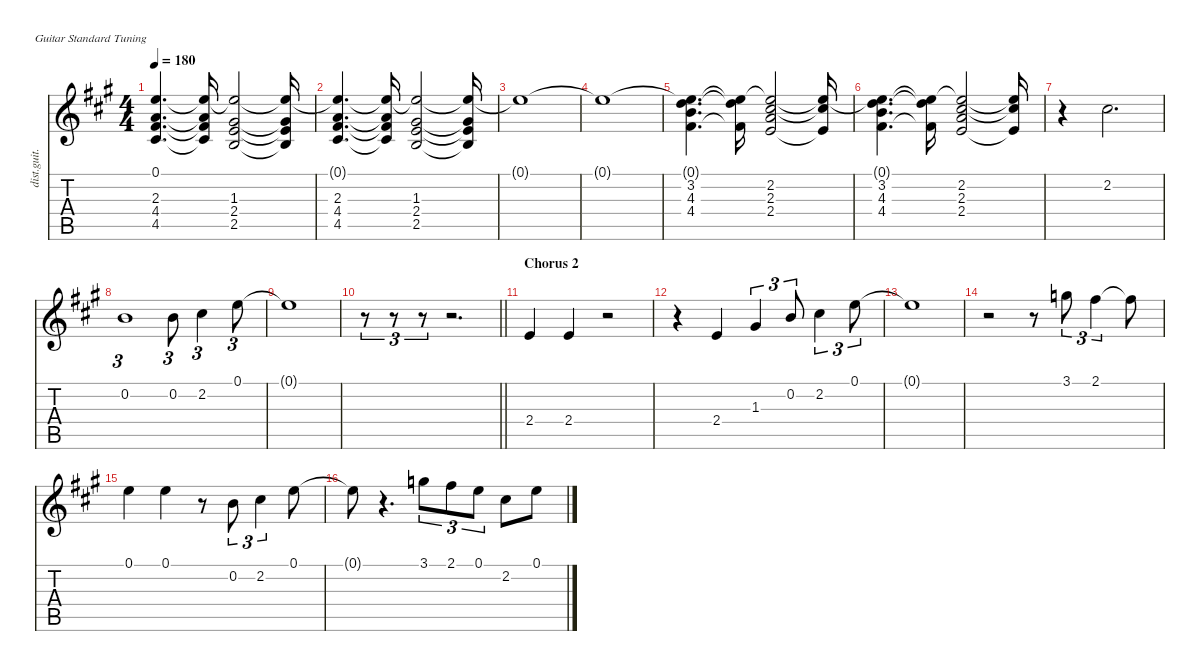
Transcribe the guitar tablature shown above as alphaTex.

\defaultSystemsLayout 4
\hideDynamics
\bracketExtendMode nobrackets
\otherSystemsTrackNameOrientation horizontal
\track ("Guitar" "dist.guit.") {instrument distortionguitar}
\staff {score tabs}
\tuning (E4 B3 G3 D3 A2 E2)
\ts (4 4)
\tempo 180
\clef g2
\ks a
(2.3{acc forcenatural} 4.4{acc #} 4.5{acc #} 0.1{t acc forcenatural}).4{d dy mf beam Up} (2.3{t acc forcenatural} 4.4{t acc #} 4.5{t acc #} 0.1{t acc forcenatural}).16{dy f beam Up} (1.3{acc #} 2.4{acc forcenatural} 2.5{acc forcenatural} 0.1{t acc forcenatural}).2{dy mf beam Up} (1.3{t acc #} 2.4{t acc forcenatural} 2.5{t acc forcenatural} 0.1{t acc forcenatural}).16{dy f beam Up} |
(2.3{acc forcenatural} 4.4{acc #} 4.5{acc #} 0.1{t acc forcenatural}).4{d dy mf beam Up} (2.3{t acc forcenatural} 4.4{t acc #} 4.5{t acc #} 0.1{t acc forcenatural}).16{dy f beam Up} (1.3{acc #} 2.4{acc forcenatural} 2.5{acc forcenatural} 0.1{t acc forcenatural}).2{dy mf beam Up} (1.3{t acc #} 2.4{t acc forcenatural} 2.5{t acc forcenatural} 0.1{t acc forcenatural}).16{dy f beam Up} |
0.1{t acc forcenatural}.1{dy mf beam Down} |
0.1{t acc forcenatural}.1{beam Down} |
(3.2{acc forcenatural} 4.3{acc forcenatural} 4.4{acc #} 0.1{t acc forcenatural}).4{d beam Down} (0.1{t acc forcenatural} 3.2{t acc forcenatural} 4.4{t acc #}).16{dy f beam Down} (2.2{acc #} 2.3{acc forcenatural} 2.4{acc forcenatural} 0.1{t acc forcenatural}).2{dy mf beam Up} (0.1{t acc forcenatural} 2.2{t acc #} 2.4{t acc forcenatural}).16{dy f beam Up} |
(3.2{acc forcenatural} 4.3{acc forcenatural} 4.4{acc #} 0.1{t acc forcenatural}).4{d dy mf beam Down} (0.1{t acc forcenatural} 3.2{t acc forcenatural} 4.4{t acc #}).16{dy f beam Down} (2.2{acc #} 2.3{acc forcenatural} 2.4{acc forcenatural} 0.1{t acc forcenatural}).2{dy mf beam Up} (0.1{t acc forcenatural} 2.2{t acc #} 2.4{t acc forcenatural}).16{dy f beam Up} |
r.4{beam Down} 2.2{acc #}.2{d beam Down} |
0.2{acc forcenatural}.1{tu (3 2) beam Down} 0.2{acc forcenatural}.8{tu (3 2) beam Down} 2.2{acc #}.4{tu (3 2) beam Down} 0.1{acc forcenatural}.8{tu (3 2) beam Down} |
0.1{t acc forcenatural}.1{beam Down} |
\barLineRight lightlight
r.8{tu (3 2) beam Down} r.8{tu (3 2) beam Down} r.8{tu (3 2) beam Down} r.2{d beam Down} |
\section ("" "Chorus 2")
2.4{acc forcenatural}.4{beam Up} 2.4{acc forcenatural}.4{beam Up} r.2{beam Up} |
r.4{beam Down} 2.4{acc forcenatural}.4{beam Up} 1.3{acc #}.4{tu (3 2) beam Up} 0.2{acc forcenatural}.8{tu (3 2) beam Up} 2.2{acc #}.4{tu (3 2) beam Down} 0.1{acc forcenatural}.8{tu (3 2) beam Down} |
0.1{t acc forcenatural}.1{beam Down} |
r.2{beam Down} r.8{beam Down} 3.1{acc forcenatural}.8{tu (3 2) beam Down} 2.1{acc #}.4{tu (3 2) beam Down} 2.1{t acc #}.8{beam Down} |
0.1{acc forcenatural}.4{beam Down} 0.1{acc forcenatural}.4{beam Down} r.8{beam Down} 0.2{acc forcenatural}.8{tu (3 2) beam Down} 2.2{acc #}.4{tu (3 2) beam Down} 0.1{acc forcenatural}.8{beam Down} |
0.1{t acc forcenatural}.8{beam Down} r.4{d beam Down} 3.1{acc forcenatural}.8{tu (3 2) beam Down} 2.1{acc #}.8{tu (3 2) beam Down} 0.1{acc forcenatural}.8{tu (3 2) beam Down} 2.2{acc #}.8{beam Down} 0.1{acc forcenatural}.8{beam Down}
